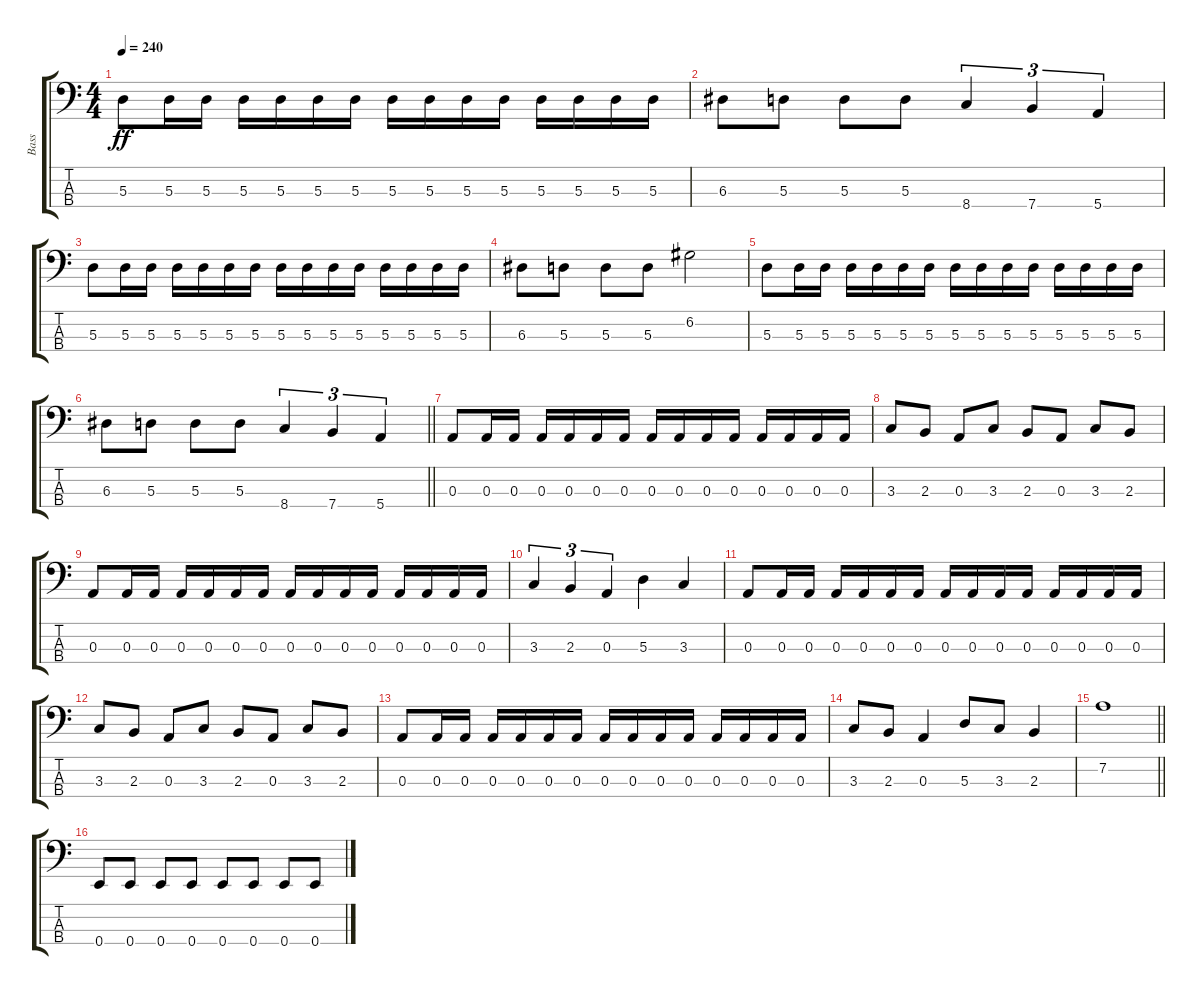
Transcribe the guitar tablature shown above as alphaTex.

\track ("Bass" "Bass") {instrument electricbasspick}
\staff {score tabs}
\tuning (G2 D2 A1 E1) {hide}
\ts (4 4)
\tempo 240
\clef f4
\ks c
5.3.8{dy ff} 5.3.16 5.3.16 5.3.16 5.3.16 5.3.16 5.3.16 5.3.16 5.3.16 5.3.16 5.3.16 5.3.16 5.3.16 5.3.16 5.3.16 |
6.3.8 5.3.8 5.3.8 5.3.8 8.4.4{tu (3 2)} 7.4.4{tu (3 2)} 5.4.4{tu (3 2)} |
5.3.8 5.3.16 5.3.16 5.3.16 5.3.16 5.3.16 5.3.16 5.3.16 5.3.16 5.3.16 5.3.16 5.3.16 5.3.16 5.3.16 5.3.16 |
6.3.8 5.3.8 5.3.8 5.3.8 6.2.2 |
5.3.8 5.3.16 5.3.16 5.3.16 5.3.16 5.3.16 5.3.16 5.3.16 5.3.16 5.3.16 5.3.16 5.3.16 5.3.16 5.3.16 5.3.16 |
\barLineRight lightlight
6.3.8 5.3.8 5.3.8 5.3.8 8.4.4{tu (3 2)} 7.4.4{tu (3 2)} 5.4.4{tu (3 2)} |
0.3.8 0.3.16 0.3.16 0.3.16 0.3.16 0.3.16 0.3.16 0.3.16 0.3.16 0.3.16 0.3.16 0.3.16 0.3.16 0.3.16 0.3.16 |
3.3.8 2.3.8 0.3.8 3.3.8 2.3.8 0.3.8 3.3.8 2.3.8 |
0.3.8 0.3.16 0.3.16 0.3.16 0.3.16 0.3.16 0.3.16 0.3.16 0.3.16 0.3.16 0.3.16 0.3.16 0.3.16 0.3.16 0.3.16 |
3.3.4{tu (3 2)} 2.3.4{tu (3 2)} 0.3.4{tu (3 2)} 5.3.4 3.3.4 |
0.3.8 0.3.16 0.3.16 0.3.16 0.3.16 0.3.16 0.3.16 0.3.16 0.3.16 0.3.16 0.3.16 0.3.16 0.3.16 0.3.16 0.3.16 |
3.3.8 2.3.8 0.3.8 3.3.8 2.3.8 0.3.8 3.3.8 2.3.8 |
0.3.8 0.3.16 0.3.16 0.3.16 0.3.16 0.3.16 0.3.16 0.3.16 0.3.16 0.3.16 0.3.16 0.3.16 0.3.16 0.3.16 0.3.16 |
3.3.8 2.3.8 0.3.4 5.3.8 3.3.8 2.3.4 |
\barLineRight lightlight
7.2.1 |
0.4.8 0.4.8 0.4.8 0.4.8 0.4.8 0.4.8 0.4.8 0.4.8
